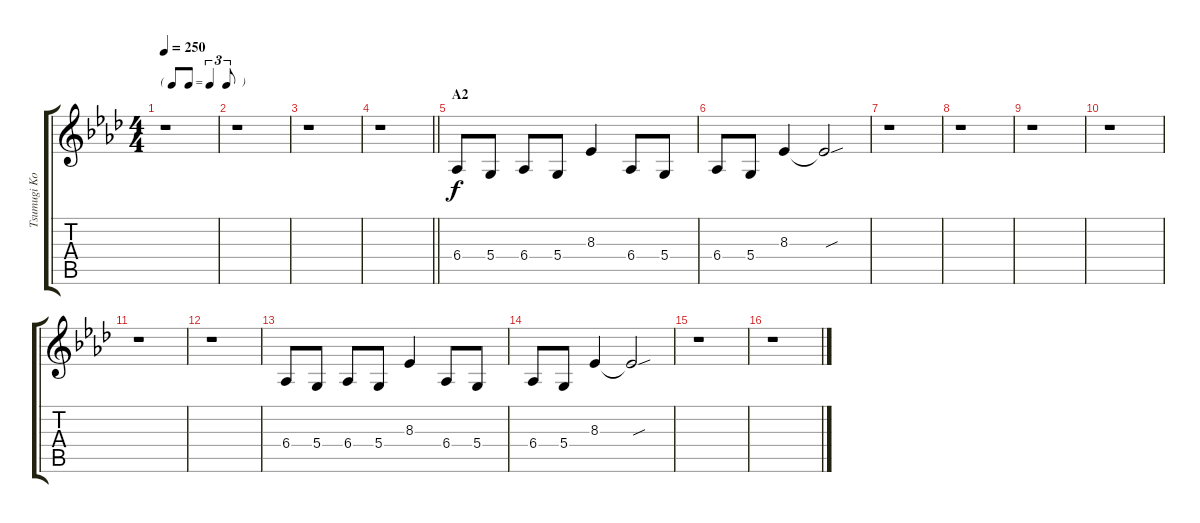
\track ("Tsumugi Kotobuki II" "Tsumugi Ko") {instrument lead1square}
\staff {score tabs}
\tuning (E4 B3 G3 D3 A2 E2) {hide}
\ts (4 4)
\tf triplet8th
\tempo 250
\clef g2
\ks ab
r.1{dy f} |
r.1 |
r.1 |
\barLineRight lightlight
r.1 |
\section ("" "A2")
6.4.8 5.4.8 6.4.8 5.4.8 8.3.4 6.4.8 5.4.8 |
6.4.8 5.4.8 8.3.4 8.3{sou t}.2 |
r.1 |
r.1 |
r.1 |
r.1 |
r.1 |
r.1 |
6.4.8 5.4.8 6.4.8 5.4.8 8.3.4 6.4.8 5.4.8 |
6.4.8 5.4.8 8.3.4 8.3{sou t}.2 |
r.1 |
r.1
